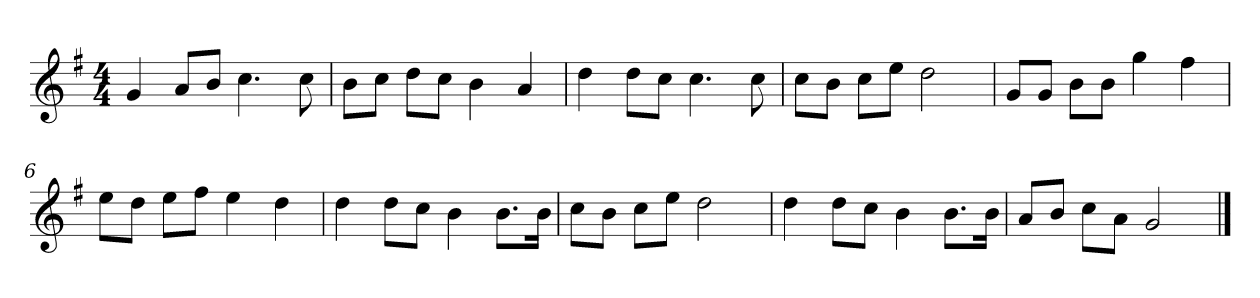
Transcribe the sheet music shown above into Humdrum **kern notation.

**kern
*part1
*staff1
*k[f#]
*M4/4
*MM120
=1
4g
8aL
8bJ
4.cc
8cc
=2
8bL
8ccJ
8ddL
8ccJ
4b
4a
=3
4dd
8ddL
8ccJ
4.cc
8cc
=4
8ccL
8bJ
8ccL
8eeJ
2dd
=5
8gL
8gJ
8bL
8bJ
4gg
4ff#
=6
8eeL
8ddJ
8eeL
8ff#J
4ee
4dd
=7
4dd
8ddL
8ccJ
4b
8.bL
16bJk
=8
8ccL
8bJ
8ccL
8eeJ
2dd
=9
4dd
8ddL
8ccJ
4b
8.bL
16bJk
=10
8aL
8bJ
8ccL
8aJ
2g
==
*-
